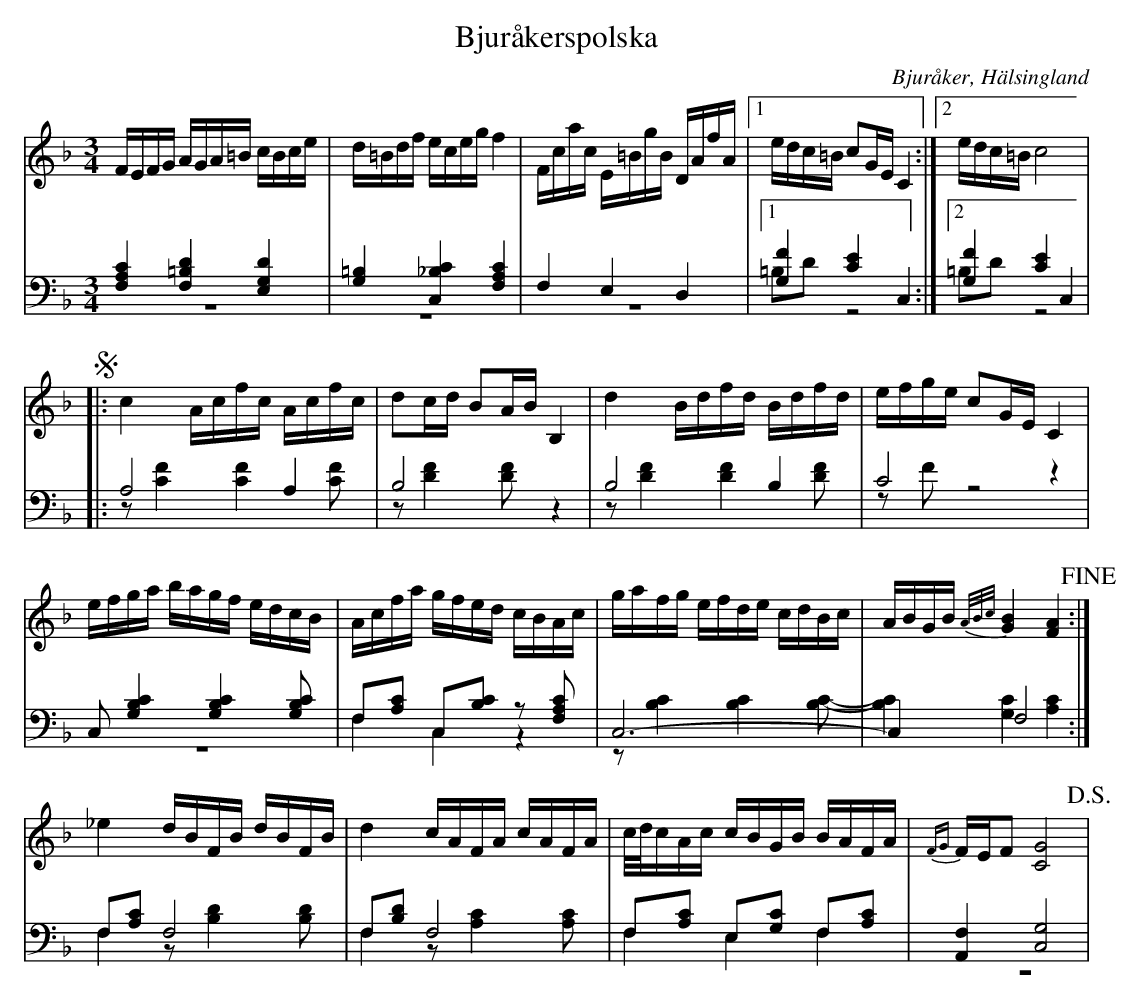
X:1
T: Bjuråkerspolska
O: Bjuråker, Hälsingland
M: 3/4
L: 1/16
K: F
V:1
V:2
V:3 merge
V:1
FEFG AGA=B cBce|d=Bdf eceg f4|Fcac E=BgB DAfA|1 edc=B c2GE C4:|2 edc=B c8 |
!segno! |:c4 Acfc Acfc|d2cd B2AB B,4|d4 Bdfd Bdfd|efge c2GE C4|
efga bagf edcB|Acfa gfed cBAc|gafg efde cdBc|ABGB {A/B/c/}[G4B4] [F4A4] !fine!:|
_e4 dBFB dBFB|d4 cAFA cAFA|c/d/cAc cBGB BAFA|{FG}FEF2 [C8G8] !D.S.!|
V:2 clef=bass
[F,4A,4C4] [F,4=B,4D4] [E,4G,4D4]|[G,4=B,4] [C,4_B,4C4] [F,4A,4C4]|F,4 E,4 D,4|1 [G,4F4] [C4E4] C,4:|2 [G,4F4] [C4E4] C,4 |
|:A,8 A,4|B,8 z4|B,8  B,4|C8 z4|
C,2 [G,4B,4C4] [G,4B,4C4] [G,2B,2C2]|F,2[A,2C2] C,2[B,2C2] z2 [F,2A,2C2]|C,12-|C,4 F,8:|
F,2[A,2C2] F,8|F,2[B,2D2] F,8|F,2[A,2C2] E,2[G,2C2] F,2[A,2C2]|[A,,4F,4] [C,8G,8] |
V:3 clef=bass
z12|z12|z12|1 =B,2D2 z8:|2 =B,2D2 z8|
|:z2 [C4F4] [C4F4] [C2F2]|z2 [D4F4] [D2F2] z4|z2 [D4F4] [D4F4] [D2F2]|z2 F2 z8|
z12|F,4 C,4 z4|z2 [B,4C4] [B,4C4] [B,2C2]-|[B,4C4] [G,4C4] [A,4C4]:|
F,4 z2 [B,4D4] [B,2D2]|F,4 z2 [A,4C4] [A,2C2]|F,4 E,4 F,4|z12|
